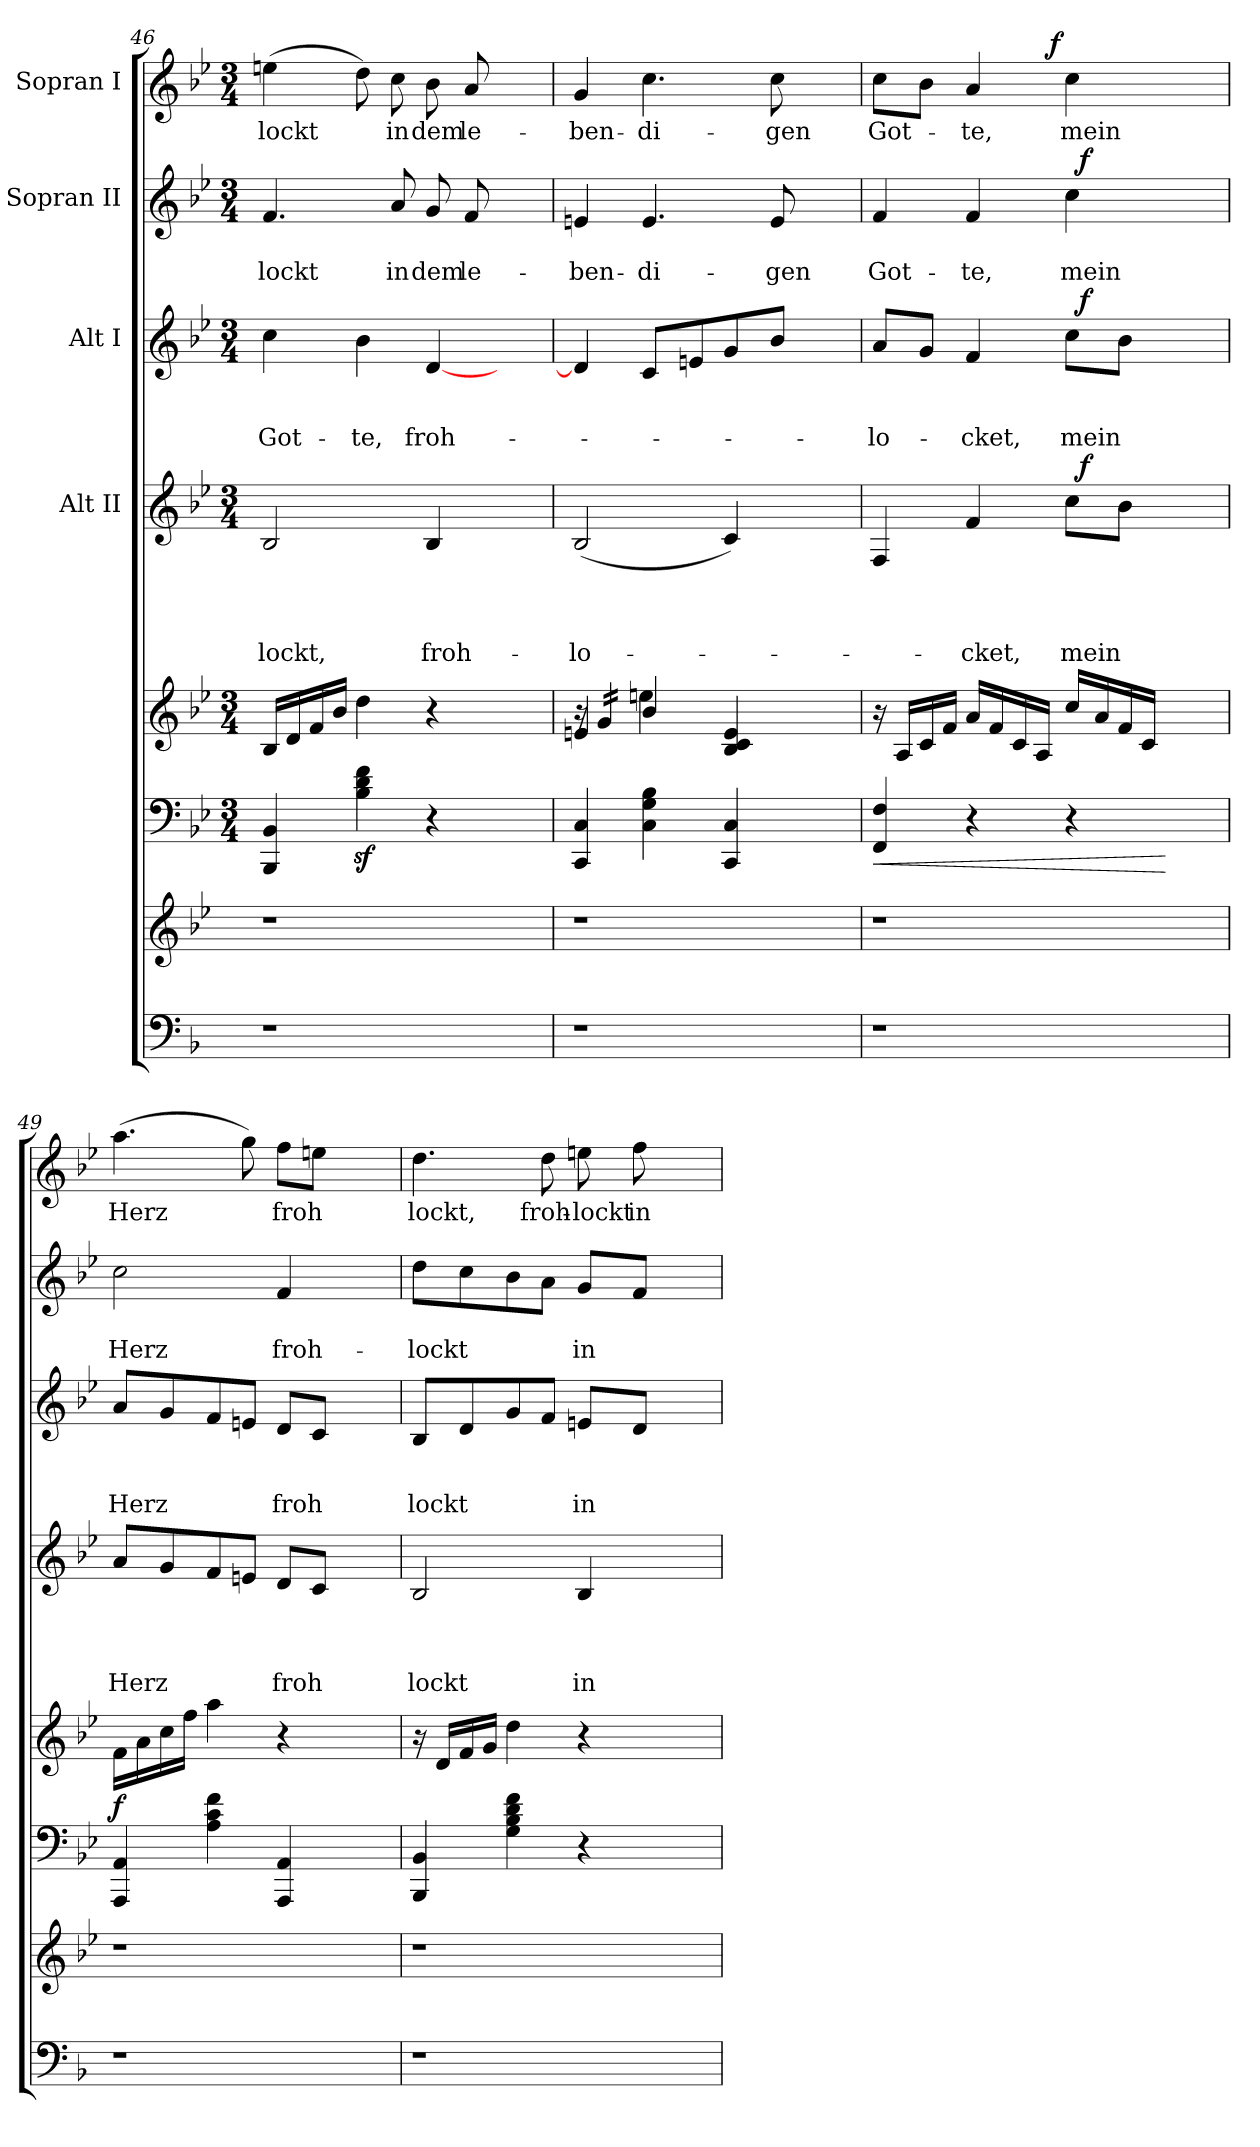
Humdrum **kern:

**kern	**kern	**kern	**dynam	**kern	**kern	**text	**text	**text	**text	**dynam	**kern	**text	**text	**text	**dynam	**kern	**text	**text	**dynam	**kern	**text	**dynam
*part8	*part7	*part6	*part6	*part5	*part4	*part4	*part4	*part4	*part4	*part4	*part3	*part3	*part3	*part3	*part3	*part2	*part2	*part2	*part2	*part1	*part1	*part1
*staff8	*staff7	*staff6	*staff6	*staff5	*staff4	*staff4	*staff4	*staff4	*staff4	*staff4	*staff3	*staff3	*staff3	*staff3	*staff3	*staff2	*staff2	*staff2	*staff2	*staff1	*staff1	*staff1
*	*	*	*	*	*I"Alt II	*	*	*	*	*	*I"Alt I	*	*	*	*	*I"Sopran II	*	*	*	*I"Sopran I	*	*
!!LO:PB:g=z
*clefF4	*clefG2	*clefF4	*	*clefG2	*clefG2	*	*	*	*	*	*clefG2	*	*	*	*	*clefG2	*	*	*	*clefG2	*	*
*k[b-]	*k[b-e-]	*k[b-e-]	*	*k[b-e-]	*k[b-e-]	*	*	*	*	*	*k[b-e-]	*	*	*	*	*k[b-e-]	*	*	*	*k[b-e-]	*	*
*F:	*B-:	*B-:	*	*B-:	*B-:	*	*	*	*	*	*B-:	*	*	*	*	*B-:	*	*	*	*B-:	*	*
*	*	*M3/4	*	*M3/4	*M3/4	*	*	*	*	*	*M3/4	*	*	*	*	*M3/4	*	*	*	*M3/4	*	*
=46	=46	=46	=46	=46	=46	=46	=46	=46	=46	=46	=46	=46	=46	=46	=46	=46	=46	=46	=46	=46	=46	=46
!	!	!	!	!	!	!	!	!	!LO:LY:b	!	!	!	!	!LO:LY:b	!	!	!	!LO:LY:b	!	!	!LO:LY:b	!
1r	1r	4BBB-/ 4BB-/	.	16B-/LL	2B-/	.	.	.	-lockt,	.	4cc\	.	.	Got-	.	4.f/	.	lockt	.	(>4een\	lockt	.
.	.	.	.	16d/	.	.	.	.	.	.	.	.	.	.	.	.	.	.	.	.	.	.
.	.	.	.	16f/	.	.	.	.	.	.	.	.	.	.	.	.	.	.	.	.	.	.
.	.	.	.	16b-/JJ	.	.	.	.	.	.	.	.	.	.	.	.	.	.	.	.	.	.
!	!	!	!	!	!	!	!	!	!	!	!	!	!	!LO:LY:b	!	!	!	!	!	!	!	!
.	.	4B-\z> 4d\z> 4f\z>	.	4dd\	.	.	.	.	.	.	4b-\	.	.	-te,	.	.	.	.	.	8dd\)	.	.
!	!	!	!	!	!	!	!	!	!	!	!	!	!	!	!	!	!	!LO:LY:b	!	!	!LO:LY:b	!
.	.	.	.	.	.	.	.	.	.	.	.	.	.	.	.	8a/	.	in	.	8cc\	in	.
!	!	!	!	!	!	!	!	!	!LO:LY:b	!	!	!	!	!LO:LY:b	!	!	!	!LO:LY:b	!	!	!LO:LY:b	!
.	.	4r	.	4r	4B-/	.	.	.	froh-	.	[<4d/	.	.	froh-	.	8g/	.	dem	.	8b-\	dem	.
!	!	!	!	!	!	!	!	!	!	!	!	!	!	!	!	!	!	!LO:LY:b	!	!	!LO:LY:b	!
.	.	.	.	.	.	.	.	.	.	.	.	.	.	.	.	8f/	.	le-	.	8a/	le-	.
.	.	4ryy	.	4ryy	4ryy	.	.	.	.	.	4ryy	.	.	.	.	4ryy	.	.	.	4ryy	.	.
=47	=47	=47	=47	=47	=47	=47	=47	=47	=47	=47	=47	=47	=47	=47	=47	=47	=47	=47	=47	=47	=47	=47
*	*	*	*	*^	*	*	*	*	*	*	*	*	*	*	*	*	*	*	*	*	*	*
*	*	*	*	*	*^	*	*	*	*	*	*	*	*	*	*	*	*	*	*	*	*	*	*
!	!	!	!	!	!	!	!	!	!	!	!LO:LY:b	!	!	!	!	!	!	!	!	!LO:LY:b	!	!	!LO:LY:b	!
1r	1r	4CC/ 4C/	.	16ra	4en/	4ryy	(<2B-/	.	.	.	-lo-	.	4d/]	.	.	.	.	4en/	.	-ben-	.	4g/	-ben-	.
*	*	*	*	*tremolo	*	*	*	*	*	*	*	*	*	*	*	*	*	*	*	*	*	*	*	*
.	.	.	.	16g/LL	.	.	.	.	.	.	.	.	.	.	.	.	.	.	.	.	.	.	.	.
.	.	.	.	16g/	.	.	.	.	.	.	.	.	.	.	.	.	.	.	.	.	.	.	.	.
.	.	.	.	16g/	.	.	.	.	.	.	.	.	.	.	.	.	.	.	.	.	.	.	.	.
!	!	!	!	!	!	!	!	!	!	!	!	!	!	!	!	!	!	!	!	!LO:LY:b	!	!	!LO:LY:b	!
.	.	4C\ 4G\ 4B-\	.	16g/JJ	4b-/	4een\	.	.	.	.	.	.	8c/L	.	.	.	.	4.e/	.	-di-	.	4.cc\	-di-	.
*	*	*	*	*Xtremolo	*	*	*	*	*	*	*	*	*	*	*	*	*	*	*	*	*	*	*	*
.	.	.	.	4ryy	.	.	.	.	.	.	.	.	.	.	.	.	.	.	.	.	.	.	.	.
.	.	.	.	.	.	.	.	.	.	.	.	.	8en/	.	.	.	.	.	.	.	.	.	.	.
.	.	4CC/ 4C/	.	.	4ryy	4B-/ 4c/ 4e/	4c/)	.	.	.	.	.	8g/	.	.	.	.	.	.	.	.	.	.	.
.	.	.	.	4..ryy	.	.	.	.	.	.	.	.	.	.	.	.	.	.	.	.	.	.	.	.
!	!	!	!	!	!	!	!	!	!	!	!	!	!	!	!	!	!	!	!	!LO:LY:b	!	!	!LO:LY:b	!
.	.	.	.	.	.	.	.	.	.	.	.	.	8b-/J	.	.	.	.	8e/	.	-gen	.	8cc\	-gen	.
.	.	4ryy	.	.	4ryy	4ryy	4ryy	.	.	.	.	.	4ryy	.	.	.	.	4ryy	.	.	.	4ryy	.	.
=48	=48	=48	=48	=48	=48	=48	=48	=48	=48	=48	=48	=48	=48	=48	=48	=48	=48	=48	=48	=48	=48	=48	=48	=48
!	!	!	!LO:HP:b	!	!	!	!	!	!	!	!	!	!	!	!	!LO:LY:b	!	!	!	!LO:LY:b	!	!	!LO:LY:b	!
*	*	*	*	*v	*v	*v	*^	*	*	*	*	*	*^	*	*	*	*	*^	*	*	*	*^	*	*
1r	1r	4FF/ 4F/	<	16ra	4F/	2ryy	.	.	.	.	.	8a/L	2ryy	.	.	-lo-	.	4f/	2ryy	.	Got-	.	8cc\L	4...ryy	Got-	.
.	.	.	.	16A/LL	.	.	.	.	.	.	.	.	.	.	.	.	.	.	.	.	.	.	.	.	.	.
.	.	.	.	16c/	.	.	.	.	.	.	.	8g/J	.	.	.	.	.	.	.	.	.	.	8b-\J	.	.	.
.	.	.	.	16f/JJ	.	.	.	.	.	.	.	.	.	.	.	.	.	.	.	.	.	.	.	.	.	.
!	!	!	!	!	!	!	!	!	!	!LO:LY:b	!	!	!	!	!	!LO:LY:b	!	!	!	!	!LO:LY:b	!	!	!	!LO:LY:b	!
.	.	4r	.	16a/LL	4f/	.	.	.	.	-cket,	.	4f/	.	.	.	-cket,	.	4f/	.	.	-te,	.	4a/	.	-te,	.
.	.	.	.	16f/	.	.	.	.	.	.	.	.	.	.	.	.	.	.	.	.	.	.	.	.	.	.
.	.	.	.	16c/	.	.	.	.	.	.	.	.	.	.	.	.	.	.	.	.	.	.	.	.	.	.
.	.	.	.	16A/JJ	.	.	.	.	.	.	.	.	.	.	.	.	.	.	.	.	.	.	.	.	.	.
!	!	!	!	!	!	!	!	!	!	!	!	!	!	!	!	!	!	!	!	!	!	!	!	!	!	!LO:DY:a
.	.	.	.	.	.	.	.	.	.	.	.	.	.	.	.	.	.	.	.	.	.	.	.	2ryy	.	f
!	!	!	!	!	!	!	!	!	!	!LO:LY:b	!	!	!	!	!	!LO:LY:b	!	!	!	!	!LO:LY:b	!	!	!	!LO:LY:b	!
.	.	4r	.	16cc/LL	8cc\L	32ryy	.	.	.	mein	.	8cc\L	32ryy	.	.	mein	.	4cc\	32ryy	.	mein	.	4cc\	.	mein	.
!	!	!	!	!	!	!	!	!	!	!	!LO:DY:a	!	!	!	!	!	!LO:DY:a	!	!	!	!	!LO:DY:a	!	!	!	!
.	.	.	.	.	.	4...ryy	.	.	.	.	f	.	4...ryy	.	.	.	f	.	4...ryy	.	.	f	.	.	.	.
.	.	.	.	16a/	.	.	.	.	.	.	.	.	.	.	.	.	.	.	.	.	.	.	.	.	.	.
.	.	.	.	16f/	8b-\J	.	.	.	.	.	.	8b-\J	.	.	.	.	.	.	.	.	.	.	.	.	.	.
.	.	.	.	16c/JJ	.	.	.	.	.	.	.	.	.	.	.	.	.	.	.	.	.	.	.	.	.	.
.	.	4ryy	[	4ryy	4ryy	.	.	.	.	.	.	4ryy	.	.	.	.	.	4ryy	.	.	.	.	4ryy	.	.	.
.	.	.	.	.	.	.	.	.	.	.	.	.	.	.	.	.	.	.	.	.	.	.	.	32ryy	.	.
=49	=49	=49	=49	=49	=49	=49	=49	=49	=49	=49	=49	=49	=49	=49	=49	=49	=49	=49	=49	=49	=49	=49	=49	=49	=49	=49
!	!	!	!LO:DY:a	!	!	!	!	!	!	!LO:LY:b	!	!	!	!	!	!LO:LY:b	!	!	!	!	!LO:LY:b	!	!	!	!LO:LY:b	!
*	*	*	*	*	*v	*v	*	*	*	*	*	*	*	*	*	*	*	*v	*v	*	*	*	*v	*v	*	*
*	*	*	*	*	*	*	*	*	*	*	*v	*v	*	*	*	*	*	*	*	*	*	*	*
1r	1r	4AAA/ 4AA/	f	16f\LL	8a/L	.	.	.	Herz	.	8a/L	.	.	Herz	.	2cc\	.	Herz	.	(>4.aa\	Herz	.
.	.	.	.	16a\	.	.	.	.	.	.	.	.	.	.	.	.	.	.	.	.	.	.
.	.	.	.	16cc\	8g/	.	.	.	.	.	8g/	.	.	.	.	.	.	.	.	.	.	.
.	.	.	.	16ff\JJ	.	.	.	.	.	.	.	.	.	.	.	.	.	.	.	.	.	.
.	.	4A\ 4c\ 4f\	.	4aa\	8f/	.	.	.	.	.	8f/	.	.	.	.	.	.	.	.	.	.	.
.	.	.	.	.	8en/J	.	.	.	.	.	8en/J	.	.	.	.	.	.	.	.	8gg\)	.	.
!	!	!	!	!	!	!	!	!	!LO:LY:b	!	!	!	!	!LO:LY:b	!	!	!	!LO:LY:b	!	!	!LO:LY:b	!
.	.	4AAA/ 4AA/	.	4r	8d/L	.	.	.	froh	.	8d/L	.	.	froh	.	4f/	.	froh-	.	8ff\L	froh	.
.	.	.	.	.	8c/J	.	.	.	.	.	8c/J	.	.	.	.	.	.	.	.	8een\J	.	.
.	.	4ryy	.	4ryy	4ryy	.	.	.	.	.	4ryy	.	.	.	.	4ryy	.	.	.	4ryy	.	.
=50	=50	=50	=50	=50	=50	=50	=50	=50	=50	=50	=50	=50	=50	=50	=50	=50	=50	=50	=50	=50	=50	=50
!	!	!	!	!	!	!	!	!	!LO:LY:b	!	!	!	!	!LO:LY:b	!	!	!	!LO:LY:b	!	!	!LO:LY:b	!
1r	1r	4BBB-/ 4BB-/	.	16ra	2B-/	.	.	.	lockt	.	8B-/L	.	.	lockt	.	8dd\L	.	-lockt	.	4.dd\	lockt,	.
.	.	.	.	16d/LL	.	.	.	.	.	.	.	.	.	.	.	.	.	.	.	.	.	.
.	.	.	.	16f/	.	.	.	.	.	.	8d/	.	.	.	.	8cc\	.	.	.	.	.	.
.	.	.	.	16g/JJ	.	.	.	.	.	.	.	.	.	.	.	.	.	.	.	.	.	.
.	.	4G\ 4B-\ 4d\ 4f\	.	4dd\	.	.	.	.	.	.	8g/	.	.	.	.	8b-\	.	.	.	.	.	.
!	!	!	!	!	!	!	!	!	!	!	!	!	!	!	!	!	!	!	!	!	!LO:LY:b	!
.	.	.	.	.	.	.	.	.	.	.	8f/J	.	.	.	.	8a\J	.	.	.	8dd\	froh-	.
!	!	!	!	!	!	!	!	!	!LO:LY:b	!	!	!	!	!LO:LY:b	!	!	!	!LO:LY:b	!	!	!LO:LY:b	!
.	.	4r	.	4r	4B-/	.	.	.	in	.	8en/L	.	.	in	.	8g/L	.	in	.	8een\	-lockt	.
!	!	!	!	!	!	!	!	!	!	!	!	!	!	!	!	!	!	!	!	!	!LO:LY:b	!
.	.	.	.	.	.	.	.	.	.	.	8d/J	.	.	.	.	8f/J	.	.	.	8ff\	in	.
.	.	4ryy	.	4ryy	4ryy	.	.	.	.	.	4ryy	.	.	.	.	4ryy	.	.	.	4ryy	.	.
=	=	=	=	=	=	=	=	=	=	=	=	=	=	=	=	=	=	=	=	=	=	=
*-	*-	*-	*-	*-	*-	*-	*-	*-	*-	*-	*-	*-	*-	*-	*-	*-	*-	*-	*-	*-	*-	*-
